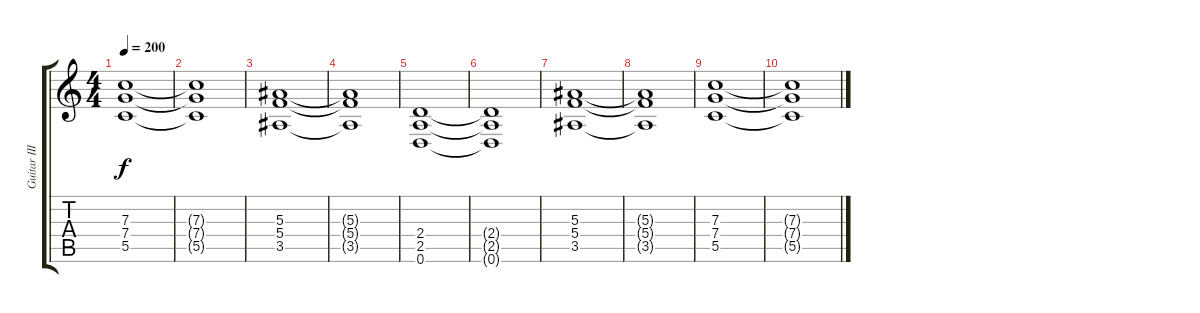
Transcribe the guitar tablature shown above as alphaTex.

\track ("Guitar III" "Guitar III") {instrument distortionguitar}
\staff {score tabs}
\tuning (D4 A3 F3 C3 G2 D2) {hide}
\ts (4 4)
\tempo 200
\clef g2
\ks c
(7.3 7.4 5.5).1{dy f} |
(7.3{t} 7.4{t} 5.5{t}).1 |
(5.3 5.4 3.5).1 |
(5.3{t} 5.4{t} 3.5{t}).1 |
(2.4 2.5 0.6).1 |
(2.4{t} 2.5{t} 0.6{t}).1 |
(5.3 5.4 3.5).1 |
(5.3{t} 5.4{t} 3.5{t}).1 |
(7.3 7.4 5.5).1 |
(7.3{t} 7.4{t} 5.5{t}).1
